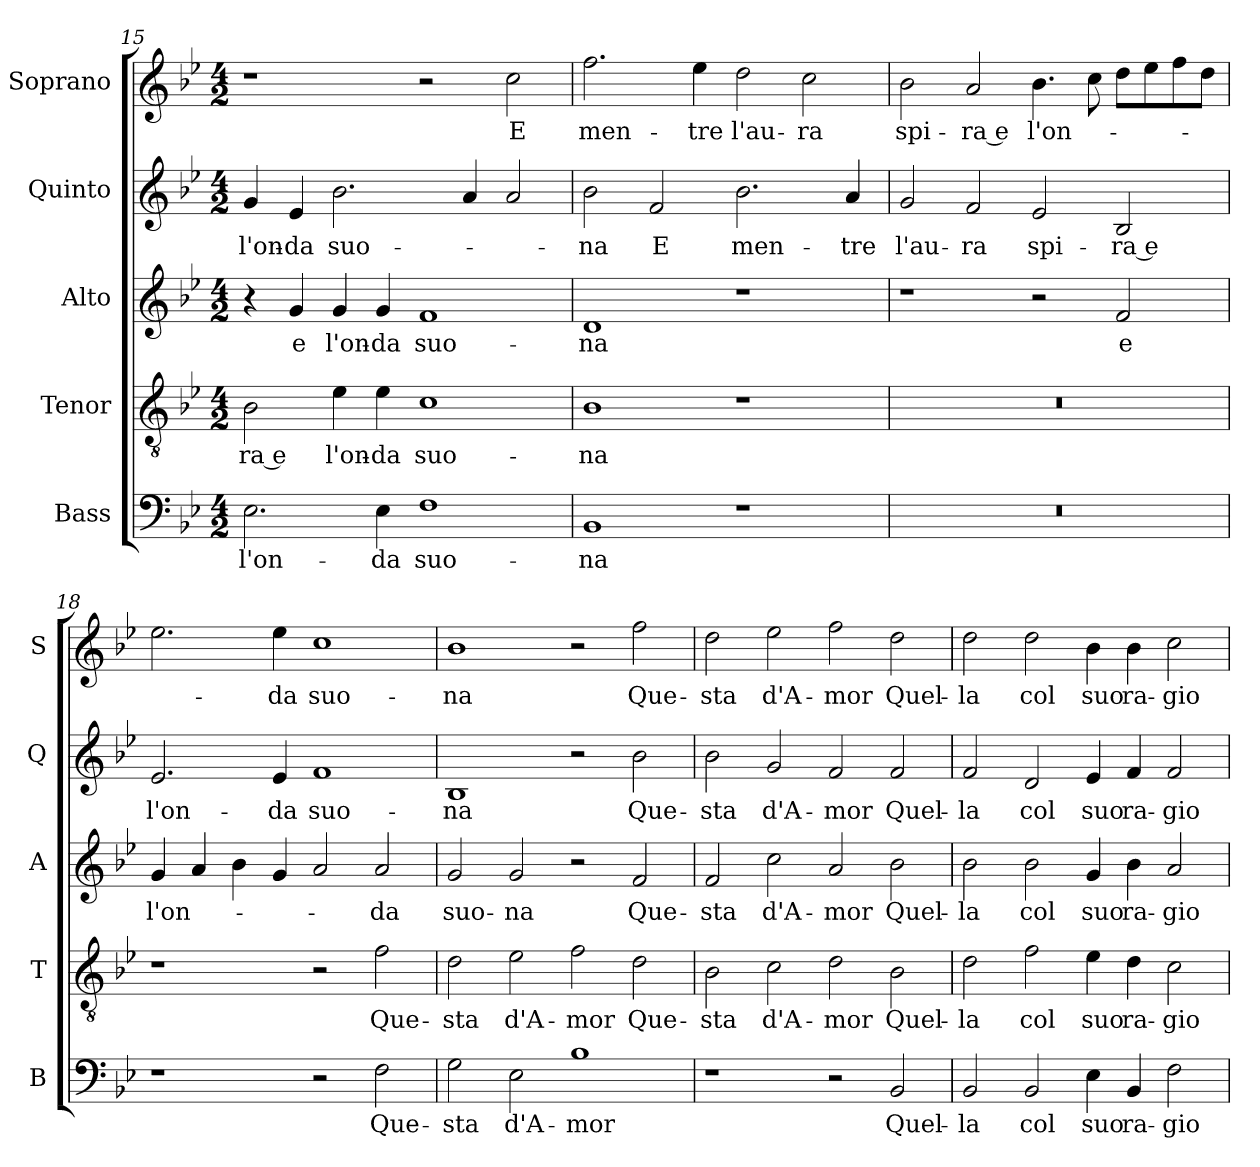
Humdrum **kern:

**kern	**text	**kern	**text	**kern	**text	**kern	**text	**kern	**text
*part5	*part5	*part4	*part4	*part3	*part3	*part2	*part2	*part1	*part1
*staff5	*staff5	*staff4	*staff4	*staff3	*staff3	*staff2	*staff2	*staff1	*staff1
*I"Bass	*	*I"Tenor	*	*I"Alto	*	*I"Quinto	*	*I"Soprano	*
*I'B	*	*I'T	*	*I'A	*	*I'Q	*	*I'S	*
*clefF4	*	*clefGv2	*	*clefG2	*	*clefG2	*	*clefG2	*
*k[b-e-]	*	*k[b-e-]	*	*k[b-e-]	*	*k[b-e-]	*	*k[b-e-]	*
*B-:	*	*B-:	*	*B-:	*	*B-:	*	*B-:	*
*M4/2	*	*M4/2	*	*M4/2	*	*M4/2	*	*M4/2	*
=15	=15	=15	=15	=15	=15	=15	=15	=15	=15
!	!LO:LY:b	!	!LO:LY:b	!	!	!	!LO:LY:b	!	!
2.E-\	l'on-	2B-\	-ra e	4r	.	4g/	l'on-	1r	.
!	!	!	!	!	!LO:LY:b	!	!LO:LY:b	!	!
.	.	.	.	4g/	e	4e-/	-da	.	.
!	!	!	!LO:LY:b	!	!LO:LY:b	!	!LO:LY:b	!	!
.	.	4e-\	l'on-	4g/	l'on-	2.b-\	suo-	.	.
!	!LO:LY:b	!	!LO:LY:b	!	!LO:LY:b	!	!	!	!
4E-\	-da	4e-\	-da	4g/	-da	.	.	.	.
!	!LO:LY:b	!	!LO:LY:b	!	!LO:LY:b	!	!	!	!
1F	suo-	1c	suo-	1f	suo-	.	.	2r	.
.	.	.	.	.	.	4a/	.	.	.
!	!	!	!	!	!	!	!	!	!LO:LY:b
.	.	.	.	.	.	2a/	.	2cc\	E
=16	=16	=16	=16	=16	=16	=16	=16	=16	=16
!	!LO:LY:b	!	!LO:LY:b	!	!LO:LY:b	!	!LO:LY:b	!	!LO:LY:b
1BB-	-na	1B-	-na	1d	-na	2b-\	-na	2.ff\	men-
!	!	!	!	!	!	!	!LO:LY:b	!	!
.	.	.	.	.	.	2f/	E	.	.
!	!	!	!	!	!	!	!	!	!LO:LY:b
.	.	.	.	.	.	.	.	4ee-\	-tre
!	!	!	!	!	!	!	!LO:LY:b	!	!LO:LY:b
1r	.	1r	.	1r	.	2.b-\	men-	2dd\	l'au-
!	!	!	!	!	!	!	!	!	!LO:LY:b
.	.	.	.	.	.	.	.	2cc\	-ra
!	!	!	!	!	!	!	!LO:LY:b	!	!
.	.	.	.	.	.	4a/	-tre	.	.
!!LO:PB:g=z
=17	=17	=17	=17	=17	=17	=17	=17	=17	=17
!	!	!	!	!	!	!	!LO:LY:b	!	!LO:LY:b
0r	.	0r	.	1r	.	2g/	l'au-	2b-\	spi-
!	!	!	!	!	!	!	!LO:LY:b	!	!LO:LY:b
.	.	.	.	.	.	2f/	-ra	2a/	-ra e
!	!	!	!	!	!	!	!LO:LY:b	!	!LO:LY:b
.	.	.	.	2r	.	2e-/	spi-	4.b-\	l'on-
.	.	.	.	.	.	.	.	8cc\	.
!	!	!	!	!	!LO:LY:b	!	!LO:LY:b	!	!
.	.	.	.	2f/	e	2B-/	-ra e	8dd\L	.
.	.	.	.	.	.	.	.	8ee-\	.
.	.	.	.	.	.	.	.	8ff\	.
.	.	.	.	.	.	.	.	8dd\J	.
=18	=18	=18	=18	=18	=18	=18	=18	=18	=18
!	!	!	!	!	!LO:LY:b	!	!LO:LY:b	!	!
1r	.	1r	.	4g/	l'on-	2.e-/	l'on-	2.ee-\	.
.	.	.	.	4a/	.	.	.	.	.
.	.	.	.	4b-\	.	.	.	.	.
!	!	!	!	!	!	!	!LO:LY:b	!	!LO:LY:b
.	.	.	.	4g/	.	4e-/	-da	4ee-\	-da
!	!	!	!	!	!	!	!LO:LY:b	!	!LO:LY:b
2r	.	2r	.	2a/	.	1f	suo-	1cc	suo-
!	!LO:LY:b	!	!LO:LY:b	!	!LO:LY:b	!	!	!	!
2F\	Que-	2f\	Que-	2a/	-da	.	.	.	.
=19	=19	=19	=19	=19	=19	=19	=19	=19	=19
!	!LO:LY:b	!	!LO:LY:b	!	!LO:LY:b	!	!LO:LY:b	!	!LO:LY:b
2G\	-sta	2d\	-sta	2g/	suo-	1B-	-na	1b-	-na
!	!LO:LY:b	!	!LO:LY:b	!	!LO:LY:b	!	!	!	!
2E-\	d'A-	2e-\	d'A-	2g/	-na	.	.	.	.
!	!LO:LY:b	!	!LO:LY:b	!	!	!	!	!	!
1B-	-mor	2f\	-mor	2r	.	2r	.	2r	.
!	!	!	!LO:LY:b	!	!LO:LY:b	!	!LO:LY:b	!	!LO:LY:b
.	.	2d\	Que-	2f/	Que-	2b-\	Que-	2ff\	Que-
=20	=20	=20	=20	=20	=20	=20	=20	=20	=20
!	!	!	!LO:LY:b	!	!LO:LY:b	!	!LO:LY:b	!	!LO:LY:b
1r	.	2B-\	-sta	2f/	-sta	2b-\	-sta	2dd\	-sta
!	!	!	!LO:LY:b	!	!LO:LY:b	!	!LO:LY:b	!	!LO:LY:b
.	.	2c\	d'A-	2cc\	d'A-	2g/	d'A-	2ee-\	d'A-
!	!	!	!LO:LY:b	!	!LO:LY:b	!	!LO:LY:b	!	!LO:LY:b
2r	.	2d\	-mor	2a/	-mor	2f/	-mor	2ff\	-mor
!	!LO:LY:b	!	!LO:LY:b	!	!LO:LY:b	!	!LO:LY:b	!	!LO:LY:b
2BB-/	Quel-	2B-\	Quel-	2b-\	Quel-	2f/	Quel-	2dd\	Quel-
!!LO:LB:g=z
=21	=21	=21	=21	=21	=21	=21	=21	=21	=21
!	!LO:LY:b	!	!LO:LY:b	!	!LO:LY:b	!	!LO:LY:b	!	!LO:LY:b
2BB-/	-la	2d\	-la	2b-\	-la	2f/	-la	2dd\	-la
!	!LO:LY:b	!	!LO:LY:b	!	!LO:LY:b	!	!LO:LY:b	!	!LO:LY:b
2BB-/	col	2f\	col	2b-\	col	2d/	col	2dd\	col
!	!LO:LY:b	!	!LO:LY:b	!	!LO:LY:b	!	!LO:LY:b	!	!LO:LY:b
4E-\	suo	4e-\	suo	4g/	suo	4e-/	suo	4b-\	suo
!	!LO:LY:b	!	!LO:LY:b	!	!LO:LY:b	!	!LO:LY:b	!	!LO:LY:b
4BB-/	ra-	4d\	ra-	4b-\	ra-	4f/	ra-	4b-\	ra-
!	!LO:LY:b	!	!LO:LY:b	!	!LO:LY:b	!	!LO:LY:b	!	!LO:LY:b
2F\	-gio-	2c\	-gio-	2a/	-gio-	2f/	-gio-	2cc\	-gio-
=	=	=	=	=	=	=	=	=	=
*-	*-	*-	*-	*-	*-	*-	*-	*-	*-
